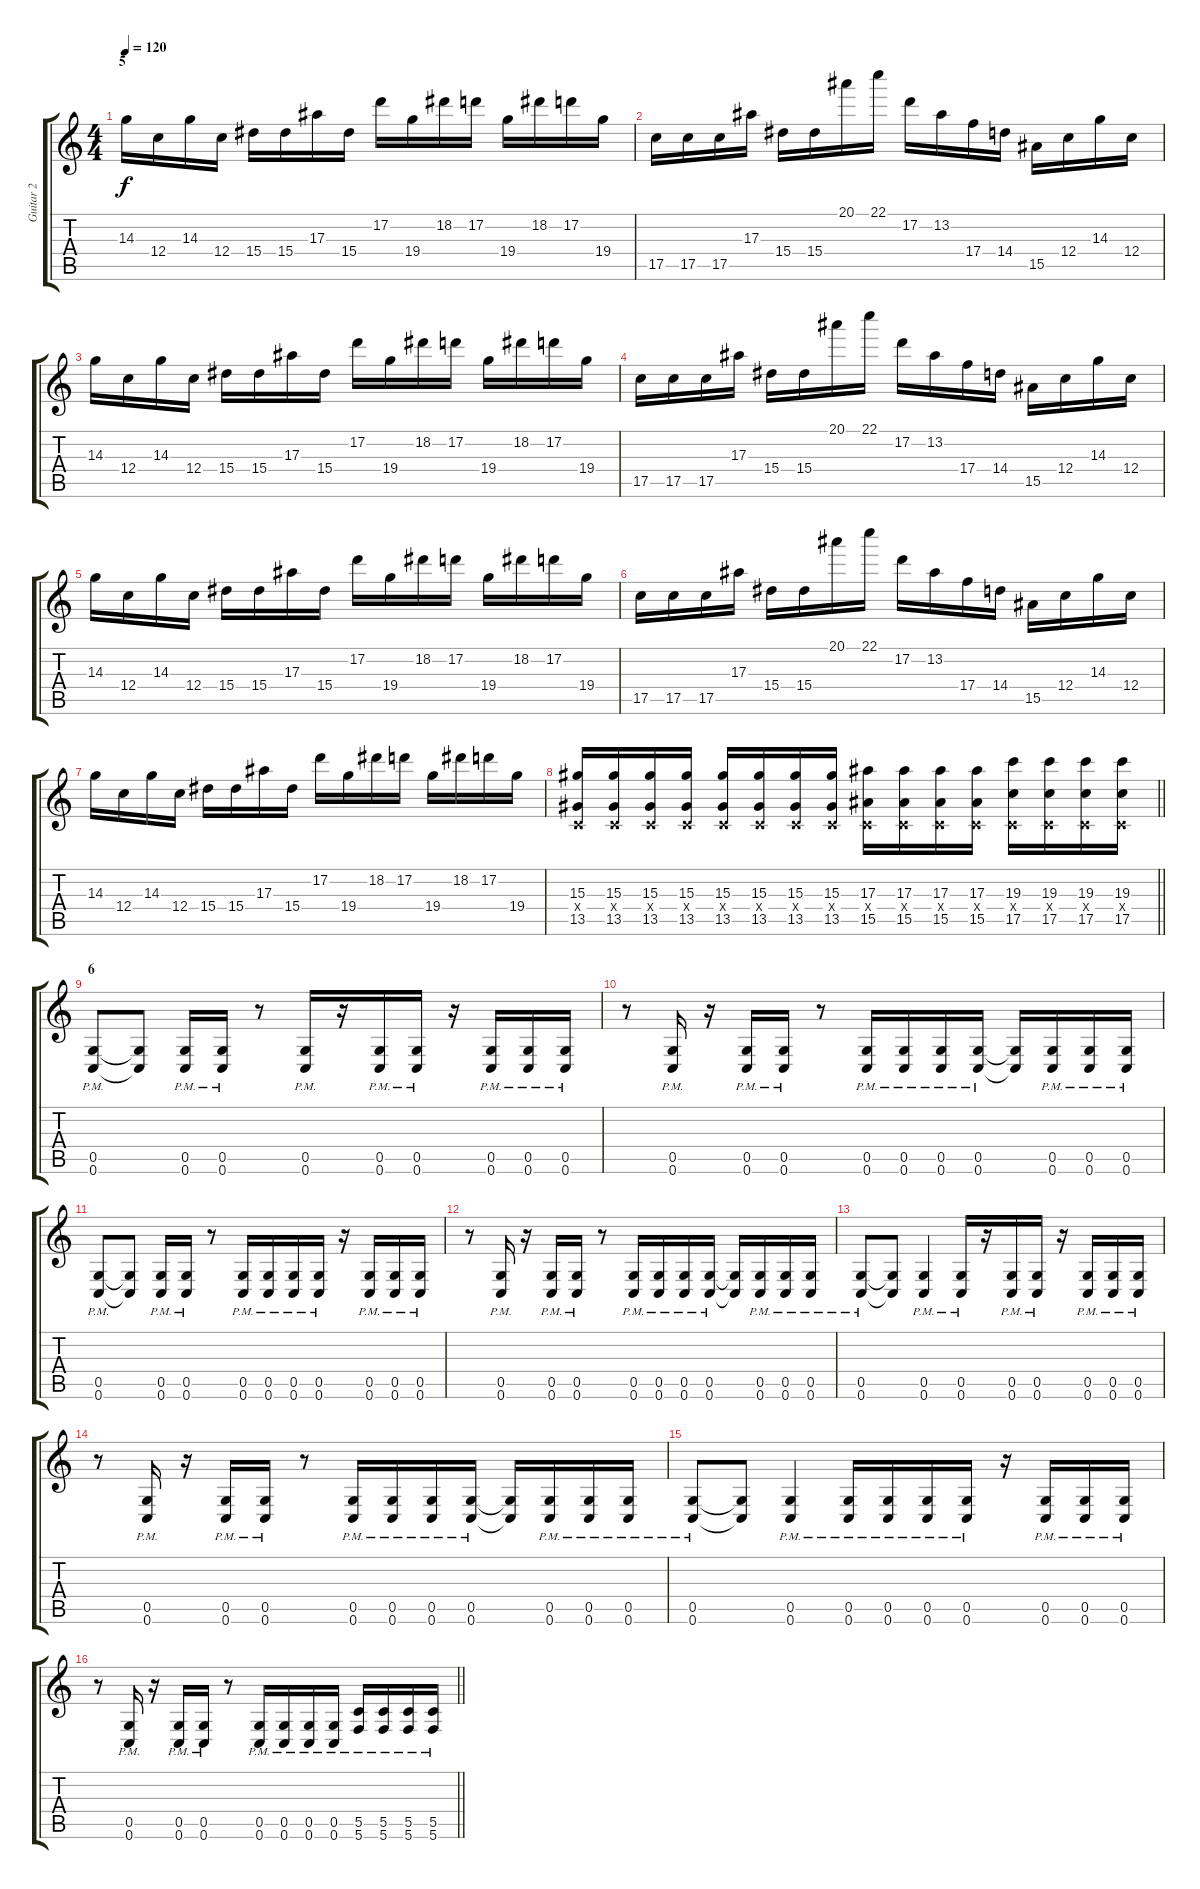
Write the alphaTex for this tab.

\track ("Guitar 2" "Guitar 2") {instrument distortionguitar}
\staff {score tabs}
\tuning (D4 A3 F3 C3 G2 C2) {hide}
\ts (4 4)
\section ("" "5")
\tempo 120
\clef g2
\ks c
14.3.16{dy f} 12.4.16 14.3.16 12.4.16 15.4.16 15.4.16 17.3.16 15.4.16 17.2.16 19.4.16 18.2.16 17.2.16 19.4.16 18.2.16 17.2.16 19.4.16 |
17.5.16 17.5.16 17.5.16 17.3.16 15.4.16 15.4.16 20.1.16 22.1.16 17.2.16 13.2.16 17.4.16 14.4.16 15.5.16 12.4.16 14.3.16 12.4.16 |
14.3.16 12.4.16 14.3.16 12.4.16 15.4.16 15.4.16 17.3.16 15.4.16 17.2.16 19.4.16 18.2.16 17.2.16 19.4.16 18.2.16 17.2.16 19.4.16 |
17.5.16 17.5.16 17.5.16 17.3.16 15.4.16 15.4.16 20.1.16 22.1.16 17.2.16 13.2.16 17.4.16 14.4.16 15.5.16 12.4.16 14.3.16 12.4.16 |
14.3.16 12.4.16 14.3.16 12.4.16 15.4.16 15.4.16 17.3.16 15.4.16 17.2.16 19.4.16 18.2.16 17.2.16 19.4.16 18.2.16 17.2.16 19.4.16 |
17.5.16 17.5.16 17.5.16 17.3.16 15.4.16 15.4.16 20.1.16 22.1.16 17.2.16 13.2.16 17.4.16 14.4.16 15.5.16 12.4.16 14.3.16 12.4.16 |
14.3.16 12.4.16 14.3.16 12.4.16 15.4.16 15.4.16 17.3.16 15.4.16 17.2.16 19.4.16 18.2.16 17.2.16 19.4.16 18.2.16 17.2.16 19.4.16 |
\barLineRight lightlight
(15.3 0.4{x} 13.5).16 (15.3 0.4{x} 13.5).16 (15.3 0.4{x} 13.5).16 (15.3 0.4{x} 13.5).16 (15.3 0.4{x} 13.5).16 (15.3 0.4{x} 13.5).16 (15.3 0.4{x} 13.5).16 (15.3 0.4{x} 13.5).16 (17.3 0.4{x} 15.5).16 (17.3 0.4{x} 15.5).16 (17.3 0.4{x} 15.5).16 (17.3 0.4{x} 15.5).16 (19.3 0.4{x} 17.5).16 (19.3 0.4{x} 17.5).16 (19.3 0.4{x} 17.5).16 (19.3 0.4{x} 17.5).16 |
\section ("" "6")
(0.5{pm} 0.6{pm}).8 (0.5{t} 0.6{t}).8 (0.5{pm} 0.6{pm}).16 (0.5{pm} 0.6{pm}).16 r.8 (0.5{pm} 0.6{pm}).16 r.16 (0.5{pm} 0.6{pm}).16 (0.5{pm} 0.6{pm}).16 r.16 (0.5{pm} 0.6{pm}).16 (0.5{pm} 0.6{pm}).16 (0.5{pm} 0.6{pm}).16 |
r.8 (0.5{pm} 0.6{pm}).16 r.16 (0.5{pm} 0.6{pm}).16 (0.5{pm} 0.6{pm}).16 r.8 (0.5{pm} 0.6{pm}).16 (0.5{pm} 0.6{pm}).16 (0.5{pm} 0.6{pm}).16 (0.5{pm} 0.6{pm}).16 (0.5{t} 0.6{t}).16 (0.5{pm} 0.6{pm}).16 (0.5{pm} 0.6{pm}).16 (0.5{pm} 0.6{pm}).16 |
(0.5{pm} 0.6{pm}).8 (0.5{t} 0.6{t}).8 (0.5{pm} 0.6{pm}).16 (0.5{pm} 0.6{pm}).16 r.8 (0.5{pm} 0.6{pm}).16 (0.5{pm} 0.6{pm}).16 (0.5{pm} 0.6{pm}).16 (0.5{pm} 0.6{pm}).16 r.16 (0.5{pm} 0.6{pm}).16 (0.5{pm} 0.6{pm}).16 (0.5{pm} 0.6{pm}).16 |
r.8 (0.5{pm} 0.6{pm}).16 r.16 (0.5{pm} 0.6{pm}).16 (0.5{pm} 0.6{pm}).16 r.8 (0.5{pm} 0.6{pm}).16 (0.5{pm} 0.6{pm}).16 (0.5{pm} 0.6{pm}).16 (0.5{pm} 0.6{pm}).16 (0.5{t} 0.6{t}).16 (0.5{pm} 0.6{pm}).16 (0.5{pm} 0.6{pm}).16 (0.5{pm} 0.6{pm}).16 |
(0.5{pm} 0.6{pm}).8 (0.5{t} 0.6{t}).8 (0.5{pm} 0.6{pm}).4 (0.5{pm} 0.6{pm}).16 r.16 (0.5{pm} 0.6{pm}).16 (0.5{pm} 0.6{pm}).16 r.16 (0.5{pm} 0.6{pm}).16 (0.5{pm} 0.6{pm}).16 (0.5{pm} 0.6{pm}).16 |
r.8 (0.5{pm} 0.6{pm}).16 r.16 (0.5{pm} 0.6{pm}).16 (0.5{pm} 0.6{pm}).16 r.8 (0.5{pm} 0.6{pm}).16 (0.5{pm} 0.6{pm}).16 (0.5{pm} 0.6{pm}).16 (0.5{pm} 0.6{pm}).16 (0.5{t} 0.6{t}).16 (0.5{pm} 0.6{pm}).16 (0.5{pm} 0.6{pm}).16 (0.5{pm} 0.6{pm}).16 |
(0.5{pm} 0.6{pm}).8 (0.5{t} 0.6{t}).8 (0.5{pm} 0.6{pm}).4 (0.5{pm} 0.6{pm}).16 (0.5{pm} 0.6{pm}).16 (0.5{pm} 0.6{pm}).16 (0.5{pm} 0.6{pm}).16 r.16 (0.5{pm} 0.6{pm}).16 (0.5{pm} 0.6{pm}).16 (0.5{pm} 0.6{pm}).16 |
\barLineRight lightlight
r.8 (0.5{pm} 0.6{pm}).16 r.16 (0.5{pm} 0.6{pm}).16 (0.5{pm} 0.6{pm}).16 r.8 (0.5{pm} 0.6{pm}).16 (0.5{pm} 0.6{pm}).16 (0.5{pm} 0.6{pm}).16 (0.5{pm} 0.6{pm}).16 (5.5{pm} 5.6{pm}).16 (5.5{pm} 5.6{pm}).16 (5.5{pm} 5.6{pm}).16 (5.5{pm} 5.6{pm}).16
